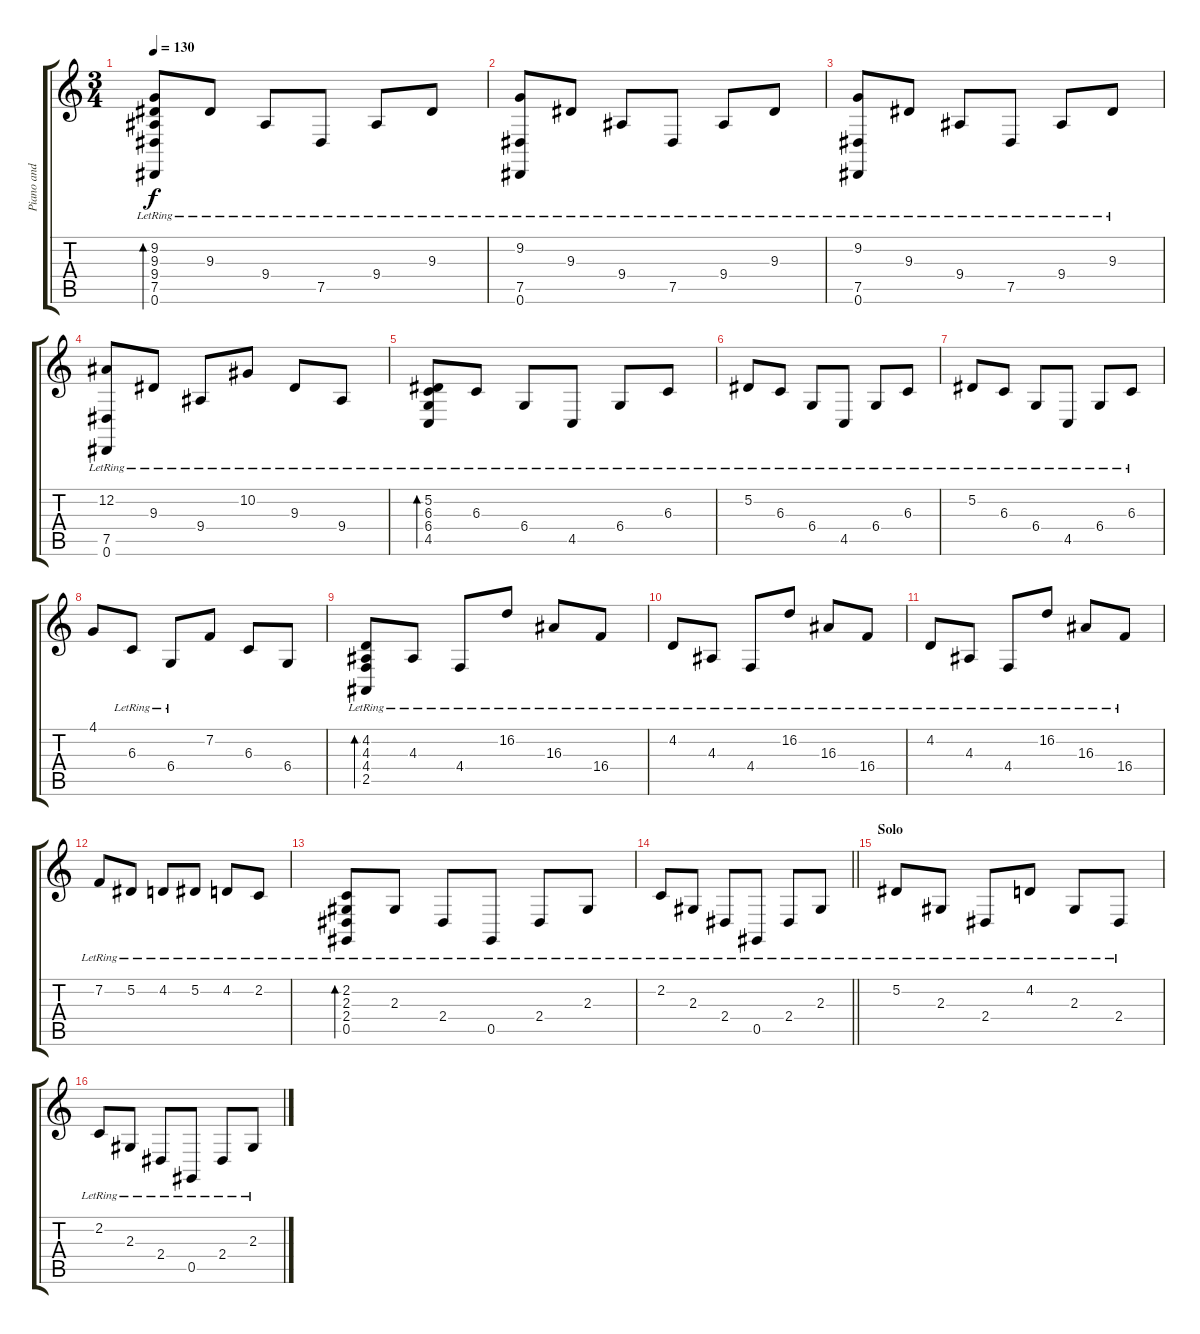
\track ("Piano and Keyboards" "Piano and ") {instrument acousticgrandpiano}
\staff {score tabs}
\tuning (Eb4 Bb3 Gb3 Db3 Ab2 Eb2) {hide}
\ts (3 4)
\tempo 130
\clef g2
\ks c
(9.2{lr} 9.3{lr} 9.4{lr} 7.5{lr} 0.6{lr}).8{bd 120 dy f} 9.3{lr}.8 9.4{lr}.8 7.5{lr}.8 9.4{lr}.8 9.3{lr}.8 |
(9.2{lr} 7.5{lr} 0.6{lr}).8 9.3{lr}.8 9.4{lr}.8 7.5{lr}.8 9.4{lr}.8 9.3{lr}.8 |
(9.2{lr} 7.5{lr} 0.6{lr}).8 9.3{lr}.8 9.4{lr}.8 7.5{lr}.8 9.4{lr}.8 9.3{lr}.8 |
(12.2{lr} 7.5{lr} 0.6{lr}).8 9.3{lr}.8 9.4{lr}.8 10.2{lr}.8 9.3{lr}.8 9.4{lr}.8 |
(5.2{lr} 6.3{lr} 6.4{lr} 4.5{lr}).8{bd 120} 6.3{lr}.8 6.4{lr}.8 4.5{lr}.8 6.4{lr}.8 6.3{lr}.8 |
5.2{lr}.8 6.3{lr}.8 6.4{lr}.8 4.5{lr}.8 6.4{lr}.8 6.3{lr}.8 |
5.2{lr}.8 6.3{lr}.8 6.4{lr}.8 4.5{lr}.8 6.4{lr}.8 6.3{lr}.8 |
4.1.8 6.3{lr}.8 6.4{lr}.8 7.2.8 6.3.8 6.4.8 |
(4.2{lr} 4.3{lr} 4.4{lr} 2.5{lr}).8{bd 120} 4.3{lr}.8 4.4{lr}.8 16.2{lr}.8 16.3{lr}.8 16.4{lr}.8 |
4.2{lr}.8 4.3{lr}.8 4.4{lr}.8 16.2{lr}.8 16.3{lr}.8 16.4{lr}.8 |
4.2{lr}.8 4.3{lr}.8 4.4{lr}.8 16.2{lr}.8 16.3{lr}.8 16.4{lr}.8 |
7.2{lr}.8 5.2{lr}.8 4.2{lr}.8 5.2{lr}.8 4.2{lr}.8 2.2{lr}.8 |
(2.2{lr} 2.3{lr} 2.4{lr} 0.5{lr}).8{bd 120} 2.3{lr}.8 2.4{lr}.8 0.5{lr}.8 2.4{lr}.8 2.3{lr}.8 |
\barLineRight lightlight
2.2{lr}.8 2.3{lr}.8 2.4{lr}.8 0.5{lr}.8 2.4{lr}.8 2.3{lr}.8 |
\section ("" "Solo")
5.2{lr}.8 2.3{lr}.8 2.4{lr}.8 4.2{lr}.8 2.3{lr}.8 2.4{lr}.8 |
2.2{lr}.8 2.3{lr}.8 2.4{lr}.8 0.5{lr}.8 2.4{lr}.8 2.3{lr}.8
